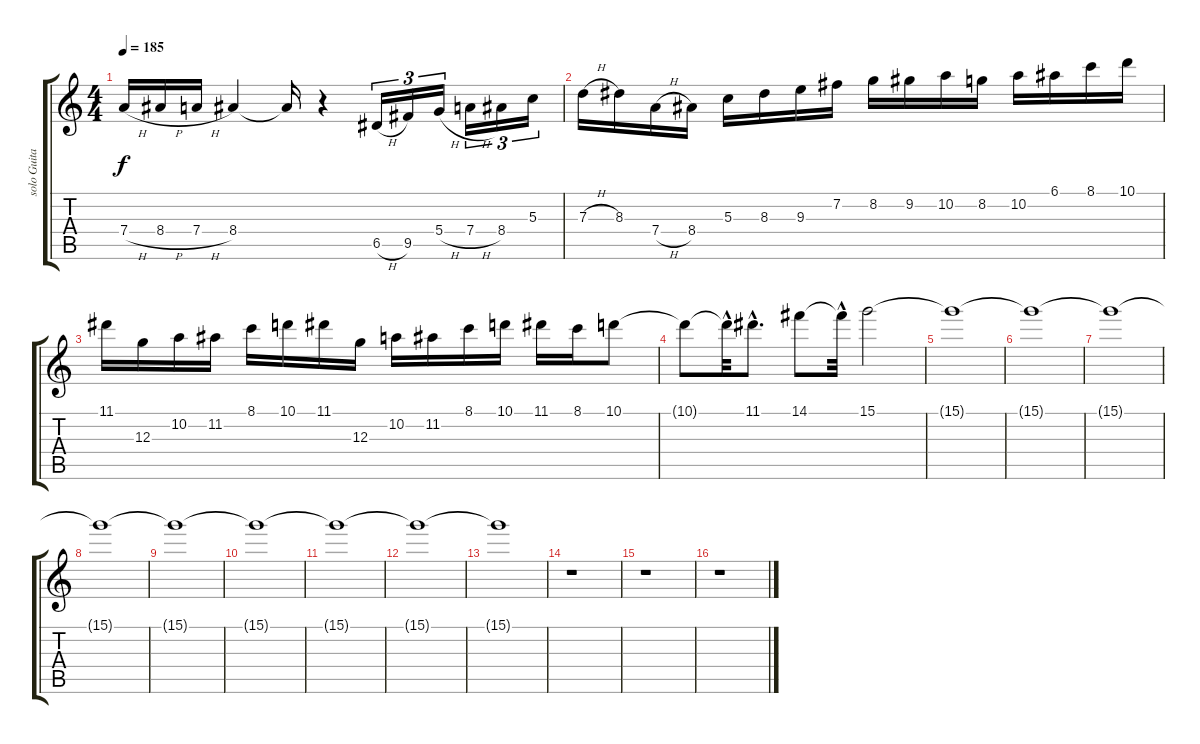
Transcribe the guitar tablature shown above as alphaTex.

\track ("solo Guitar" "solo Guita") {instrument distortionguitar}
\staff {score tabs}
\tuning (E4 B3 G3 D3 A2 E2) {hide}
\ts (4 4)
\tempo 185
\clef g2
\ks c
7.4{h}.16{dy f} 8.4{h}.16 7.4{h}.16 8.4.4 8.4{t}.16 r.4 6.5{h}.16{tu (3 2)} 9.5.16{tu (3 2)} 5.4{h}.16{tu (3 2)} 7.4{h}.16{tu (3 2)} 8.4.16{tu (3 2)} 5.3.16{tu (3 2)} |
7.3{h}.16 8.3.16 7.4{h}.16 8.4.16 5.3.16 8.3.16 9.3.16 7.2.16 8.2.16 9.2.16 10.2.16 8.2.16 10.2.16 6.1.16 8.1.16 10.1.16 |
11.1.16 12.3.16 10.2.16 11.2.16 8.1.16 10.1.16 11.1.16 12.3.16 10.2.16 11.2.16 8.1.16 10.1.16 11.1.16 8.1.16 10.1.8 |
10.1{t}.8 10.1{hac t}.32 11.1{hac}.8{d} 14.1.8 14.1{hac t}.32 15.1.2 |
15.1{t}.1 |
15.1{t}.1 |
15.1{t}.1 |
15.1{t}.1 |
15.1{t}.1 |
15.1{t}.1 |
15.1{t}.1 |
15.1{t}.1 |
15.1{t}.1 |
r.1 |
r.1 |
r.1
